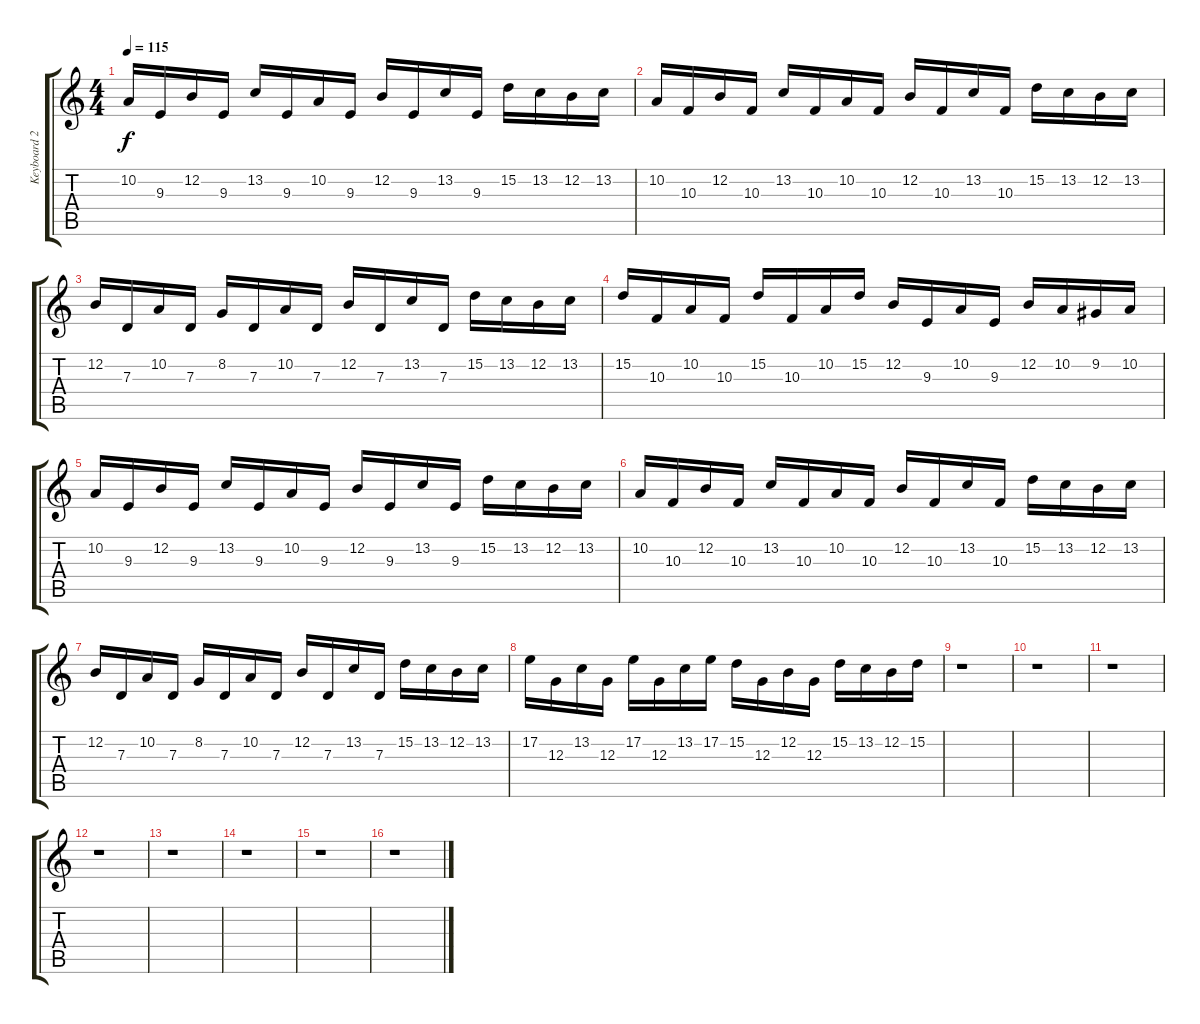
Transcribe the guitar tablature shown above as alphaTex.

\track ("Keyboard 2." "Keyboard 2") {instrument harpsichord}
\staff {score tabs}
\tuning (E4 B3 G3 D3 A2 E2) {hide}
\ts (4 4)
\tempo 115
\clef g2
\ks c
10.2.16{dy f} 9.3.16 12.2.16 9.3.16 13.2.16 9.3.16 10.2.16 9.3.16 12.2.16 9.3.16 13.2.16 9.3.16 15.2.16 13.2.16 12.2.16 13.2.16 |
10.2.16 10.3.16 12.2.16 10.3.16 13.2.16 10.3.16 10.2.16 10.3.16 12.2.16 10.3.16 13.2.16 10.3.16 15.2.16 13.2.16 12.2.16 13.2.16 |
12.2.16 7.3.16 10.2.16 7.3.16 8.2.16 7.3.16 10.2.16 7.3.16 12.2.16 7.3.16 13.2.16 7.3.16 15.2.16 13.2.16 12.2.16 13.2.16 |
15.2.16 10.3.16 10.2.16 10.3.16 15.2.16 10.3.16 10.2.16 15.2.16 12.2.16 9.3.16 10.2.16 9.3.16 12.2.16 10.2.16 9.2.16 10.2.16 |
10.2.16 9.3.16 12.2.16 9.3.16 13.2.16 9.3.16 10.2.16 9.3.16 12.2.16 9.3.16 13.2.16 9.3.16 15.2.16 13.2.16 12.2.16 13.2.16 |
10.2.16 10.3.16 12.2.16 10.3.16 13.2.16 10.3.16 10.2.16 10.3.16 12.2.16 10.3.16 13.2.16 10.3.16 15.2.16 13.2.16 12.2.16 13.2.16 |
12.2.16 7.3.16 10.2.16 7.3.16 8.2.16 7.3.16 10.2.16 7.3.16 12.2.16 7.3.16 13.2.16 7.3.16 15.2.16 13.2.16 12.2.16 13.2.16 |
17.2.16 12.3.16 13.2.16 12.3.16 17.2.16 12.3.16 13.2.16 17.2.16 15.2.16 12.3.16 12.2.16 12.3.16 15.2.16 13.2.16 12.2.16 15.2.16 |
r.1 |
r.1 |
r.1 |
r.1 |
r.1 |
r.1 |
r.1 |
r.1
